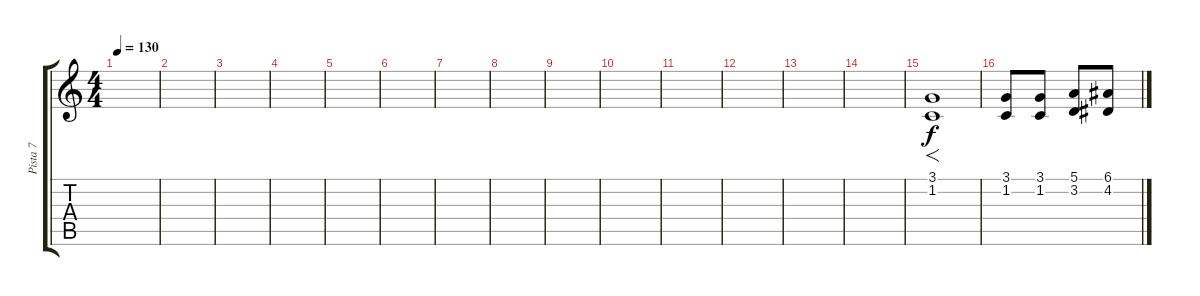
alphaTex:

\track ("Pista 7" "Pista 7") {instrument violin}
\staff {score tabs}
\tuning (E4 B3 G3 D3 A2 E2) {hide}
\ts (4 4)
\tempo 130
\clef g2
\ks c
|
|
|
|
|
|
|
|
|
|
|
|
|
|
(3.1 1.2).1{f} |
(3.1 1.2).8 (3.1 1.2).8 (5.1 3.2).8 (6.1 4.2).8
